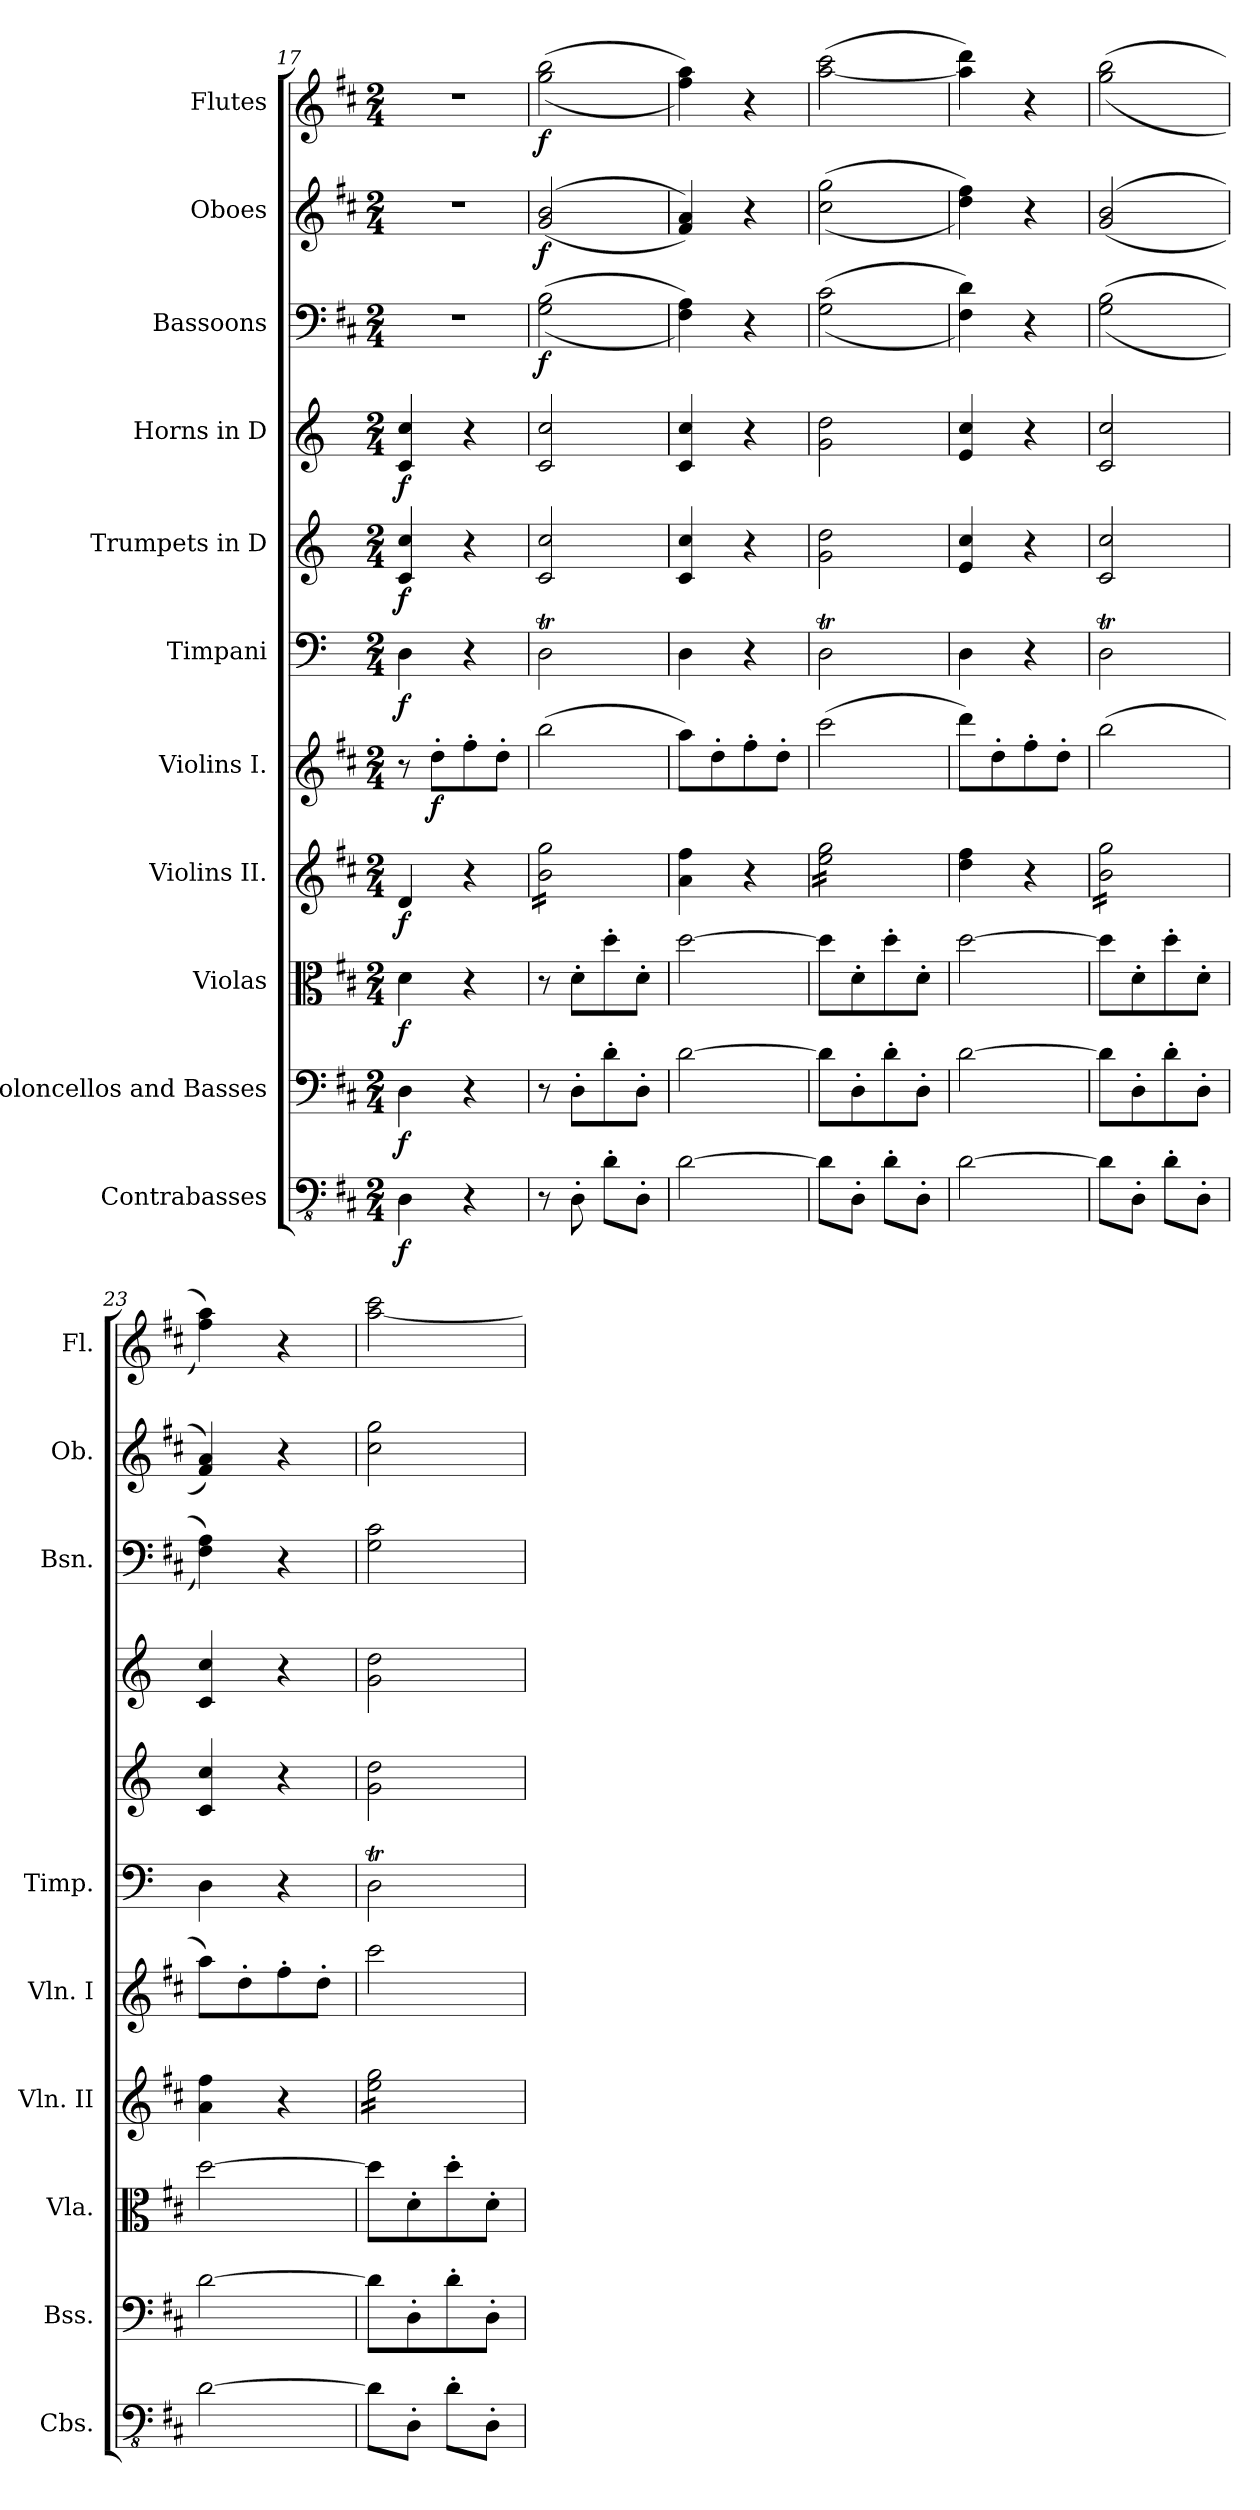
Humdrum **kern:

**kern	**dynam	**kern	**dynam	**kern	**dynam	**kern	**dynam	**kern	**dynam	**kern	**dynam	**kern	**dynam	**kern	**dynam	**kern	**dynam	**kern	**dynam	**kern	**dynam
*part11	*part11	*part10	*part10	*part9	*part9	*part8	*part8	*part7	*part7	*part6	*part6	*part5	*part5	*part4	*part4	*part3	*part3	*part2	*part2	*part1	*part1
*staff11	*staff11	*staff10	*staff10	*staff9	*staff9	*staff8	*staff8	*staff7	*staff7	*staff6	*staff6	*staff5	*staff5	*staff4	*staff4	*staff3	*staff3	*staff2	*staff2	*staff1	*staff1
*I"Contrabasses	*	*I"Violoncellos and Basses	*	*I"Violas	*	*I"Violins II.	*	*I"Violins I.	*	*I"Timpani	*	*I"Trumpets in D	*	*I"Horns in D	*	*I"Bassoons	*	*I"Oboes	*	*I"Flutes	*
*I'Cbs.	*	*I'Bss.	*	*I'Vla.	*	*I'Vln. II	*	*I'Vln. I	*	*I'Timp.	*	*	*	*	*	*I'Bsn.	*	*I'Ob.	*	*I'Fl.	*
*clefFv4	*	*clefF4	*	*clefC3	*	*clefG2	*	*clefG2	*	*clefF4	*	*clefG2	*	*clefG2	*	*clefF4	*	*clefG2	*	*clefG2	*
*	*	*	*	*	*	*	*	*	*	*	*	*ITrd-1c-2	*	*ITrd6c10	*	*	*	*	*	*	*
*k[f#c#]	*	*k[f#c#]	*	*k[f#c#]	*	*k[f#c#]	*	*k[f#c#]	*	*k[]	*	*k[f#c#]	*	*k[f#c#]	*	*k[f#c#]	*	*k[f#c#]	*	*k[f#c#]	*
*M2/4	*	*M2/4	*	*M2/4	*	*M2/4	*	*M2/4	*	*M2/4	*	*M2/4	*	*M2/4	*	*M2/4	*	*M2/4	*	*M2/4	*
=17	=17	=17	=17	=17	=17	=17	=17	=17	=17	=17	=17	=17	=17	=17	=17	=17	=17	=17	=17	=17	=17
!	!LO:DY:b	!	!LO:DY:b	!	!LO:DY:b	!	!LO:DY:b	!	!	!	!LO:DY:b	!	!LO:DY:b	!	!LO:DY:b	!	!	!	!	!	!
4DD\	f	4D\	f	4d\	f	4d/	f	8r	.	4D\	f	4d/ 4dd/	f	4D/ 4d/	f	2r	.	2r	.	2r	.
!	!	!	!	!	!	!	!	!	!LO:DY:b	!	!	!	!	!	!	!	!	!	!	!	!
.	.	.	.	.	.	.	.	8dd'\L	f	.	.	.	.	.	.	.	.	.	.	.	.
4r	.	4r	.	4r	.	4r	.	8ff#'\	.	4r	.	4r	.	4r	.	.	.	.	.	.	.
.	.	.	.	.	.	.	.	8dd'\J	.	.	.	.	.	.	.	.	.	.	.	.	.
=18	=18	=18	=18	=18	=18	=18	=18	=18	=18	=18	=18	=18	=18	=18	=18	=18	=18	=18	=18	=18	=18
!	!	!	!	!	!	!	!	!	!	!	!	!	!	!	!	!	!LO:DY:b	!	!LO:DY:b	!	!LO:DY:b
*	*	*	*	*	*	*tremolo	*	*	*	*	*	*	*	*	*	*	*	*	*	*	*
8r	.	8r	.	8r	.	16b\ 16gg\LL	.	(>2bb\	.	2DT\	.	2d/ 2dd/	.	2D/ 2d/	.	(>(<2G\ 2B\	f	(<(>2g/ 2b/	f	(>(<2gg\ 2bb\	f
.	.	.	.	.	.	16b\ 16gg\	.	.	.	.	.	.	.	.	.	.	.	.	.	.	.
8DD'\	.	8D'\L	.	8d'\L	.	16b\ 16gg\	.	.	.	.	.	.	.	.	.	.	.	.	.	.	.
.	.	.	.	.	.	16b\ 16gg\	.	.	.	.	.	.	.	.	.	.	.	.	.	.	.
8D'\L	.	8d'\	.	8dd'\	.	16b\ 16gg\	.	.	.	.	.	.	.	.	.	.	.	.	.	.	.
.	.	.	.	.	.	16b\ 16gg\	.	.	.	.	.	.	.	.	.	.	.	.	.	.	.
8DD'\J	.	8D'\J	.	8d'\J	.	16b\ 16gg\	.	.	.	.	.	.	.	.	.	.	.	.	.	.	.
.	.	.	.	.	.	16b\ 16gg\JJ	.	.	.	.	.	.	.	.	.	.	.	.	.	.	.
*	*	*	*	*	*	*Xtremolo	*	*	*	*	*	*	*	*	*	*	*	*	*	*	*
=19	=19	=19	=19	=19	=19	=19	=19	=19	=19	=19	=19	=19	=19	=19	=19	=19	=19	=19	=19	=19	=19
[2D\	.	[2d\	.	[2dd\	.	4a\ 4ff#\	.	8aa\L)	.	4D\	.	4d/ 4dd/	.	4D/ 4d/	.	4F#\ 4A\))	.	4f#/ 4a/))	.	4ff#\ 4aa\))	.
.	.	.	.	.	.	.	.	8dd'\	.	.	.	.	.	.	.	.	.	.	.	.	.
.	.	.	.	.	.	4r	.	8ff#'\	.	4r	.	4r	.	4r	.	4r	.	4r	.	4r	.
.	.	.	.	.	.	.	.	8dd'\J	.	.	.	.	.	.	.	.	.	.	.	.	.
=20	=20	=20	=20	=20	=20	=20	=20	=20	=20	=20	=20	=20	=20	=20	=20	=20	=20	=20	=20	=20	=20
*	*	*	*	*	*	*tremolo	*	*	*	*	*	*	*	*	*	*	*	*	*	*	*
8D\L]	.	8d\L]	.	8dd\L]	.	16ee\ 16gg\LL	.	(>2ccc#\	.	2DT\	.	2a\ 2ee\	.	2A\ 2e\	.	(>(<2G\ 2c#\	.	(>(<2cc#\ 2gg\	.	(>[2aa\ 2ccc#\	.
.	.	.	.	.	.	16ee\ 16gg\	.	.	.	.	.	.	.	.	.	.	.	.	.	.	.
8DD'\J	.	8D'\	.	8d'\	.	16ee\ 16gg\	.	.	.	.	.	.	.	.	.	.	.	.	.	.	.
.	.	.	.	.	.	16ee\ 16gg\	.	.	.	.	.	.	.	.	.	.	.	.	.	.	.
8D'\L	.	8d'\	.	8dd'\	.	16ee\ 16gg\	.	.	.	.	.	.	.	.	.	.	.	.	.	.	.
.	.	.	.	.	.	16ee\ 16gg\	.	.	.	.	.	.	.	.	.	.	.	.	.	.	.
8DD'\J	.	8D'\J	.	8d'\J	.	16ee\ 16gg\	.	.	.	.	.	.	.	.	.	.	.	.	.	.	.
.	.	.	.	.	.	16ee\ 16gg\JJ	.	.	.	.	.	.	.	.	.	.	.	.	.	.	.
*	*	*	*	*	*	*Xtremolo	*	*	*	*	*	*	*	*	*	*	*	*	*	*	*
=21	=21	=21	=21	=21	=21	=21	=21	=21	=21	=21	=21	=21	=21	=21	=21	=21	=21	=21	=21	=21	=21
[2D\	.	[2d\	.	[2dd\	.	4dd\ 4ff#\	.	8ddd\L)	.	4D\	.	4f#/ 4dd/	.	4F#/ 4d/	.	4F#\ 4d\))	.	4dd\ 4ff#\))	.	4aa\] 4ddd\)	.
.	.	.	.	.	.	.	.	8dd'\	.	.	.	.	.	.	.	.	.	.	.	.	.
.	.	.	.	.	.	4r	.	8ff#'\	.	4r	.	4r	.	4r	.	4r	.	4r	.	4r	.
.	.	.	.	.	.	.	.	8dd'\J	.	.	.	.	.	.	.	.	.	.	.	.	.
=22	=22	=22	=22	=22	=22	=22	=22	=22	=22	=22	=22	=22	=22	=22	=22	=22	=22	=22	=22	=22	=22
*	*	*	*	*	*	*tremolo	*	*	*	*	*	*	*	*	*	*	*	*	*	*	*
8D\L]	.	8d\L]	.	8dd\L]	.	16b\ 16gg\LL	.	(>2bb\	.	2DT\	.	2d/ 2dd/	.	2D/ 2d/	.	(>(<2G\ 2B\	.	(<(>2g/ 2b/	.	(>(<2gg\ 2bb\	.
.	.	.	.	.	.	16b\ 16gg\	.	.	.	.	.	.	.	.	.	.	.	.	.	.	.
8DD'\J	.	8D'\	.	8d'\	.	16b\ 16gg\	.	.	.	.	.	.	.	.	.	.	.	.	.	.	.
.	.	.	.	.	.	16b\ 16gg\	.	.	.	.	.	.	.	.	.	.	.	.	.	.	.
8D'\L	.	8d'\	.	8dd'\	.	16b\ 16gg\	.	.	.	.	.	.	.	.	.	.	.	.	.	.	.
.	.	.	.	.	.	16b\ 16gg\	.	.	.	.	.	.	.	.	.	.	.	.	.	.	.
8DD'\J	.	8D'\J	.	8d'\J	.	16b\ 16gg\	.	.	.	.	.	.	.	.	.	.	.	.	.	.	.
.	.	.	.	.	.	16b\ 16gg\JJ	.	.	.	.	.	.	.	.	.	.	.	.	.	.	.
*	*	*	*	*	*	*Xtremolo	*	*	*	*	*	*	*	*	*	*	*	*	*	*	*
=23	=23	=23	=23	=23	=23	=23	=23	=23	=23	=23	=23	=23	=23	=23	=23	=23	=23	=23	=23	=23	=23
[2D\	.	[2d\	.	[2dd\	.	4a\ 4ff#\	.	8aa\L)	.	4D\	.	4d/ 4dd/	.	4D/ 4d/	.	4F#\ 4A\))	.	4f#/ 4a/))	.	4ff#\ 4aa\))	.
.	.	.	.	.	.	.	.	8dd'\	.	.	.	.	.	.	.	.	.	.	.	.	.
.	.	.	.	.	.	4r	.	8ff#'\	.	4r	.	4r	.	4r	.	4r	.	4r	.	4r	.
.	.	.	.	.	.	.	.	8dd'\J	.	.	.	.	.	.	.	.	.	.	.	.	.
=24	=24	=24	=24	=24	=24	=24	=24	=24	=24	=24	=24	=24	=24	=24	=24	=24	=24	=24	=24	=24	=24
*	*	*	*	*	*	*tremolo	*	*	*	*	*	*	*	*	*	*	*	*	*	*	*
8D\L]	.	8d\L]	.	8dd\L]	.	16ee\ 16gg\LL	.	2ccc#\	.	2DT\	.	2a\ 2ee\	.	2A\ 2e\	.	2G\ 2c#\	.	2cc#\ 2gg\	.	[2aa\ 2ccc#\	.
.	.	.	.	.	.	16ee\ 16gg\	.	.	.	.	.	.	.	.	.	.	.	.	.	.	.
8DD'\J	.	8D'\	.	8d'\	.	16ee\ 16gg\	.	.	.	.	.	.	.	.	.	.	.	.	.	.	.
.	.	.	.	.	.	16ee\ 16gg\	.	.	.	.	.	.	.	.	.	.	.	.	.	.	.
8D'\L	.	8d'\	.	8dd'\	.	16ee\ 16gg\	.	.	.	.	.	.	.	.	.	.	.	.	.	.	.
.	.	.	.	.	.	16ee\ 16gg\	.	.	.	.	.	.	.	.	.	.	.	.	.	.	.
8DD'\J	.	8D'\J	.	8d'\J	.	16ee\ 16gg\	.	.	.	.	.	.	.	.	.	.	.	.	.	.	.
.	.	.	.	.	.	16ee\ 16gg\JJ	.	.	.	.	.	.	.	.	.	.	.	.	.	.	.
*	*	*	*	*	*	*Xtremolo	*	*	*	*	*	*	*	*	*	*	*	*	*	*	*
=	=	=	=	=	=	=	=	=	=	=	=	=	=	=	=	=	=	=	=	=	=
*-	*-	*-	*-	*-	*-	*-	*-	*-	*-	*-	*-	*-	*-	*-	*-	*-	*-	*-	*-	*-	*-
